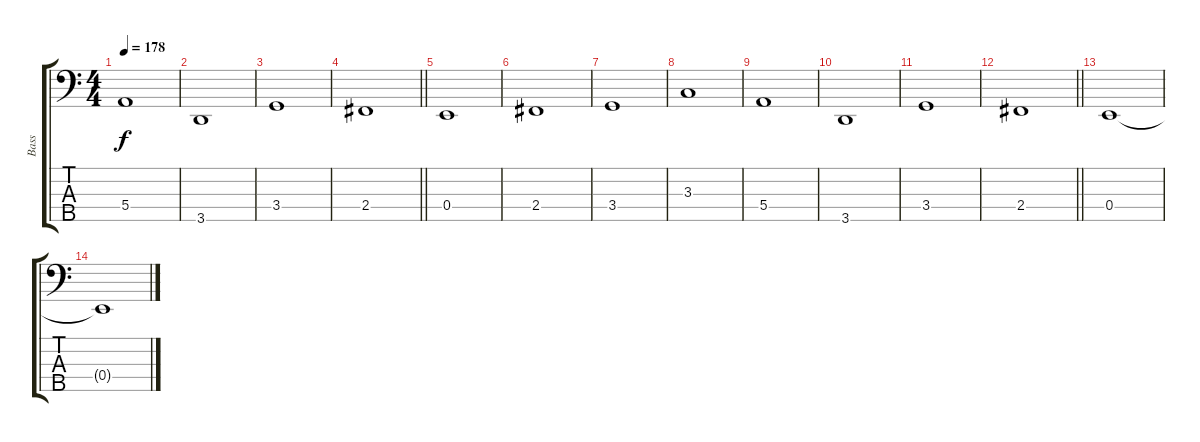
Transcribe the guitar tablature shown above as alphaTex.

\track ("Bass" "Bass") {instrument electricbassfinger}
\staff {score tabs}
\tuning (G2 D2 A1 E1 B0) {hide}
\ts (4 4)
\tempo 178
\clef f4
\ks c
5.4.1{dy f} |
3.5.1 |
3.4.1 |
\barLineRight lightlight
2.4.1 |
0.4.1 |
2.4.1 |
3.4.1 |
3.3.1 |
5.4.1 |
3.5.1 |
3.4.1 |
\barLineRight lightlight
2.4.1 |
0.4.1 |
0.4{t}.1
